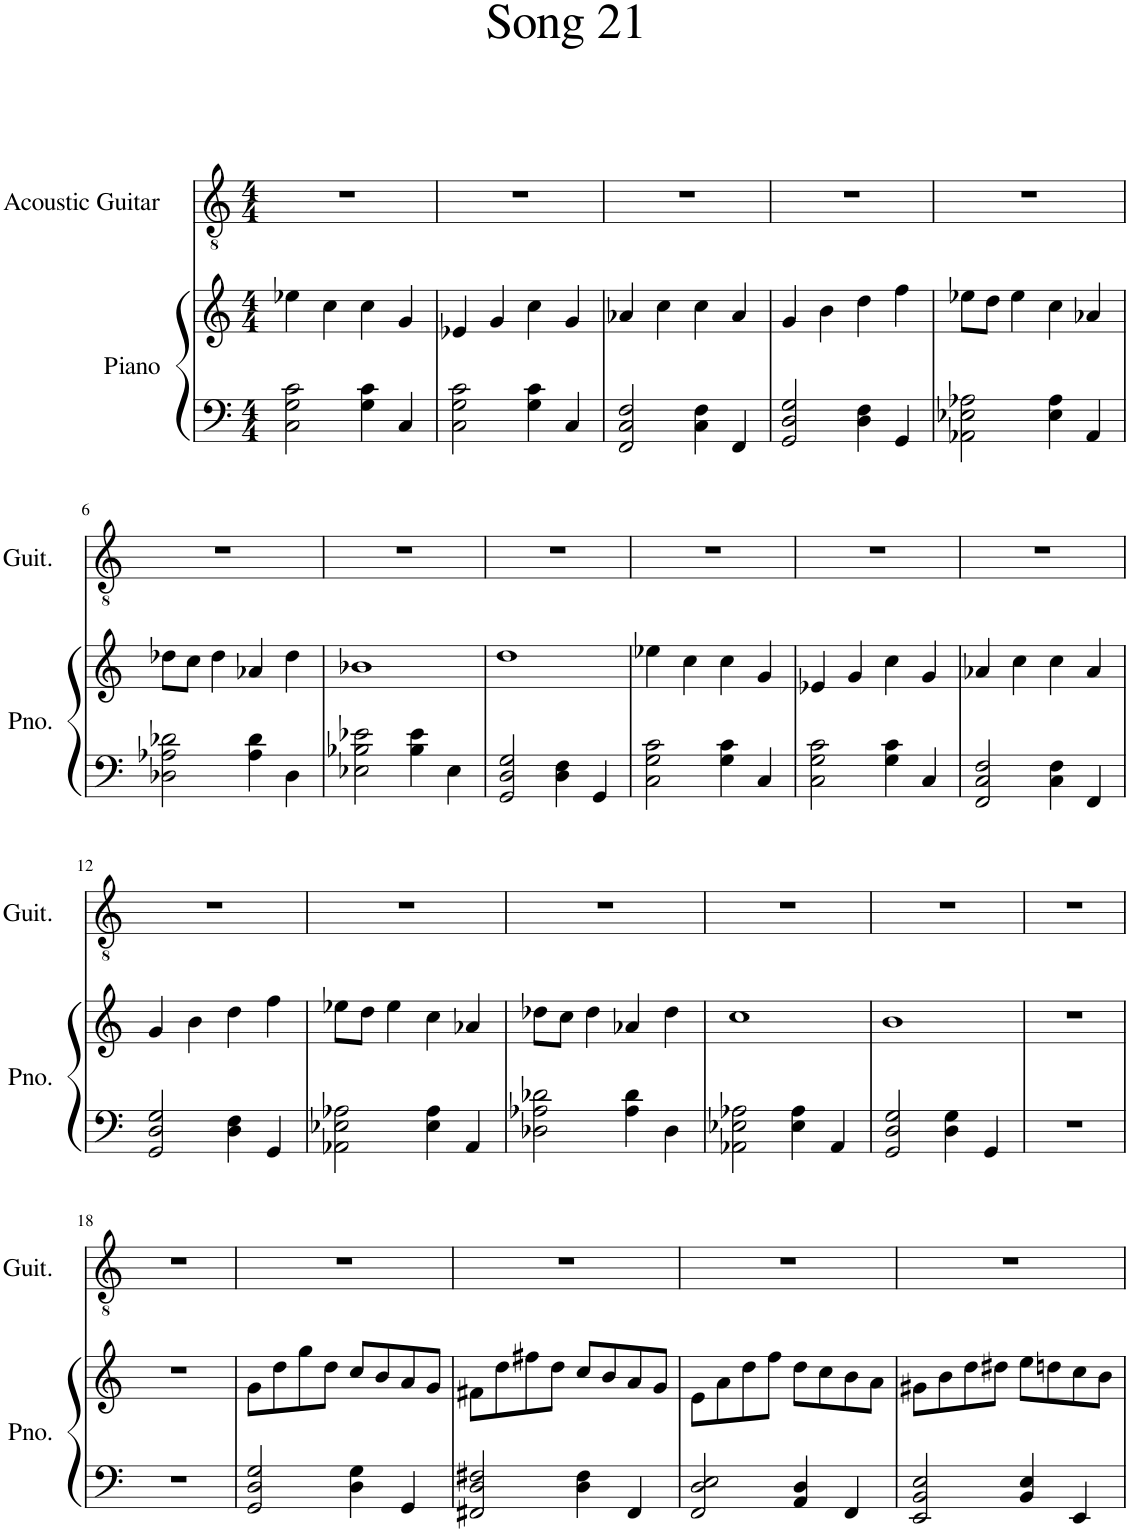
**kern	**kern	**kern
*part2	*part2	*part1
*staff3	*staff2	*staff1
*I"Piano	*	*I"Acoustic Guitar
*I'Pno.	*	*I'Guit.
*clefF4	*clefG2	*clefGv2
*k[]	*k[]	*k[]
*M4/4	*M4/4	*M4/4
=1	=1	=1
2C\ 2G\ 2c\	4ee-X\	1r
.	4cc\	.
4G\ 4c\	4cc\	.
4C/	4g/	.
=2	=2	=2
2C\ 2G\ 2c\	4e-X/	1r
.	4g/	.
4G\ 4c\	4cc\	.
4C/	4g/	.
=3	=3	=3
2FF/ 2C/ 2F/	4a-X/	1r
.	4cc\	.
4C\ 4F\	4cc\	.
4FF/	4a-/	.
=4	=4	=4
2GG/ 2D/ 2G/	4g/	1r
.	4b\	.
4D\ 4F\	4dd\	.
4GG/	4ff\	.
=5	=5	=5
2AA-X\ 2E-X\ 2A-X\	8ee-X\L	1r
.	8dd\J	.
.	4ee-\	.
4E-\ 4A-\	4cc\	.
4AA-/	4a-X/	.
!!LO:LB:g=z
=6	=6	=6
2D-X\ 2A-X\ 2d-X\	8dd-X\L	1r
.	8cc\J	.
.	4dd-\	.
4A-\ 4d-\	4a-X/	.
4D-\	4dd-\	.
=7	=7	=7
2E-X\ 2B-X\ 2e-X\	1b-X	1r
4B-\ 4e-\	.	.
4E-\	.	.
=8	=8	=8
2GG/ 2D/ 2G/	1dd	1r
4D\ 4F\	.	.
4GG/	.	.
=9	=9	=9
2C\ 2G\ 2c\	4ee-X\	1r
.	4cc\	.
4G\ 4c\	4cc\	.
4C/	4g/	.
=10	=10	=10
2C\ 2G\ 2c\	4e-X/	1r
.	4g/	.
4G\ 4c\	4cc\	.
4C/	4g/	.
=11	=11	=11
2FF/ 2C/ 2F/	4a-X/	1r
.	4cc\	.
4C\ 4F\	4cc\	.
4FF/	4a-/	.
!!LO:LB:g=z
=12	=12	=12
2GG/ 2D/ 2G/	4g/	1r
.	4b\	.
4D\ 4F\	4dd\	.
4GG/	4ff\	.
=13	=13	=13
2AA-X\ 2E-X\ 2A-X\	8ee-X\L	1r
.	8dd\J	.
.	4ee-\	.
4E-\ 4A-\	4cc\	.
4AA-/	4a-X/	.
=14	=14	=14
2D-X\ 2A-X\ 2d-X\	8dd-X\L	1r
.	8cc\J	.
.	4dd-\	.
4A-\ 4d-\	4a-X/	.
4D-\	4dd-\	.
=15	=15	=15
2AA-X\ 2E-X\ 2A-X\	1cc	1r
4E-\ 4A-\	.	.
4AA-/	.	.
=16	=16	=16
2GG/ 2D/ 2G/	1b	1r
4D\ 4G\	.	.
4GG/	.	.
=17	=17	=17
1r	1r	1r
!!LO:LB:g=z
=18	=18	=18
1r	1r	1r
=19	=19	=19
2GG/ 2D/ 2G/	8g\L	1r
.	8dd\	.
.	8gg\	.
.	8dd\J	.
4D\ 4G\	8cc/L	.
.	8b/	.
4GG/	8a/	.
.	8g/J	.
=20	=20	=20
2FF#X/ 2D/ 2F#X/	8f#X\L	1r
.	8dd\	.
.	8ff#X\	.
.	8dd\J	.
4D\ 4F#\	8cc/L	.
.	8b/	.
4FF#/	8a/	.
.	8g/J	.
=21	=21	=21
2FF/ 2D/ 2E/	8e\L	1r
.	8a\	.
.	8dd\	.
.	8ff\J	.
4AA/ 4D/	8dd\L	.
.	8cc\	.
4FF/	8b\	.
.	8a\J	.
=22	=22	=22
2EE/ 2BB/ 2E/	8g#X\L	1r
.	8b\	.
.	8dd\	.
.	8dd#X\J	.
4BB/ 4E/	8ee\L	.
.	8ddn\	.
4EE/	8cc\	.
.	8b\J	.
=	=	=
*-	*-	*-
